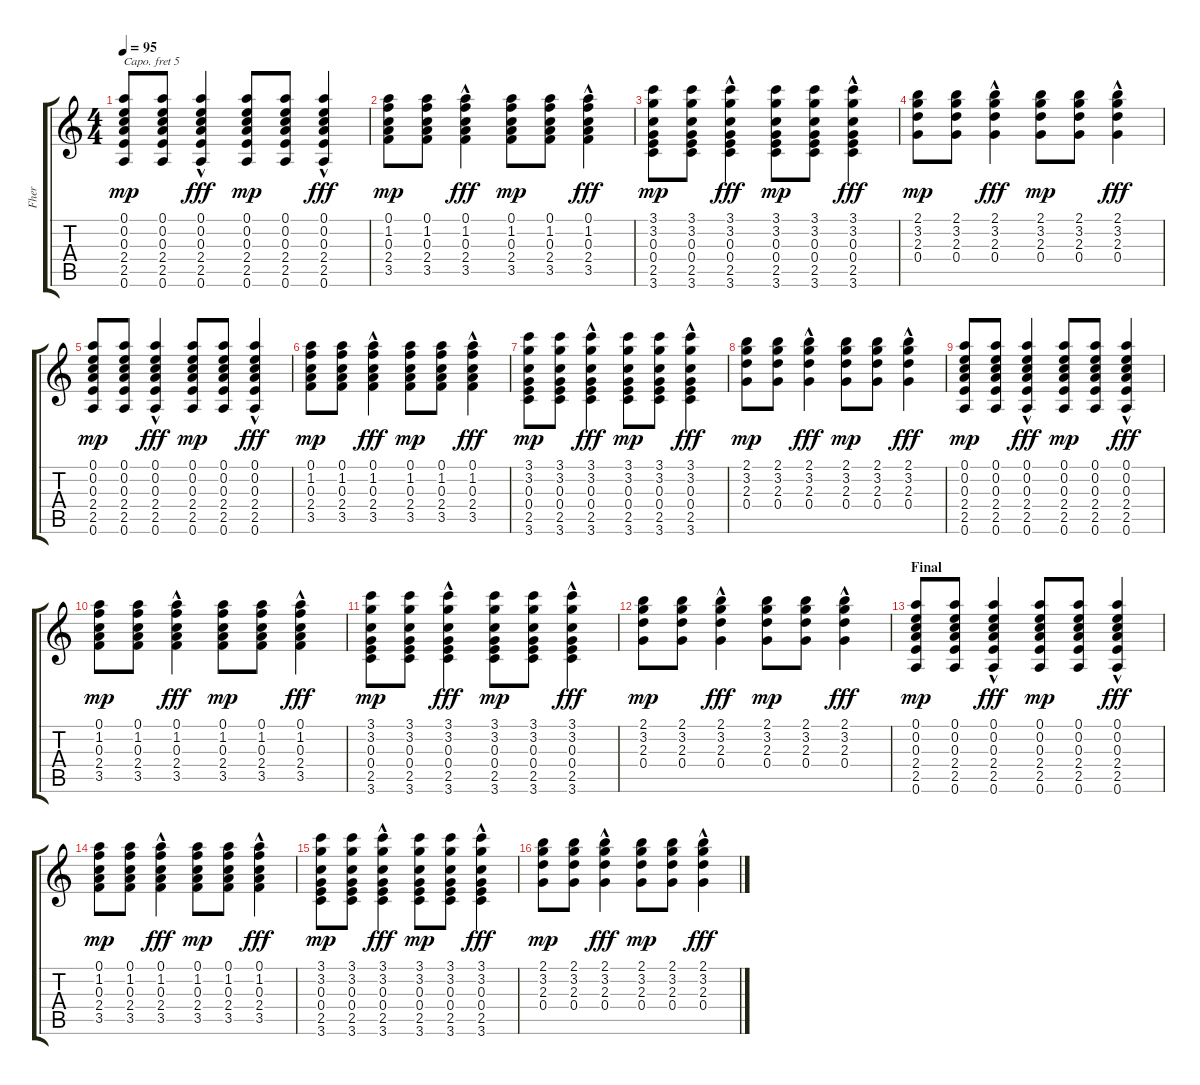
\track ("Fher" "Fher") {instrument electricguitarjazz}
\staff {score tabs}
\capo 5
\tuning (E4 B3 G3 D3 A2 E2) {hide}
\ts (4 4)
\tempo 95
\clef g2
\ks c
(0.1 0.2 0.3 2.4 2.5 0.6).8{dy mp} (0.1 0.2 0.3 2.4 2.5 0.6).8 (0.1{hac} 0.2{hac} 0.3{hac} 2.4{hac} 2.5{hac} 0.6{hac}).4{dy fff} (0.1 0.2 0.3 2.4 2.5 0.6).8{dy mp} (0.1 0.2 0.3 2.4 2.5 0.6).8 (0.1{hac} 0.2{hac} 0.3{hac} 2.4{hac} 2.5{hac} 0.6{hac}).4{dy fff} |
(0.1 1.2 0.3 2.4 3.5).8{dy mp} (0.1 1.2 0.3 2.4 3.5).8 (0.1{hac} 1.2{hac} 0.3{hac} 2.4{hac} 3.5{hac}).4{dy fff} (0.1 1.2 0.3 2.4 3.5).8{dy mp} (0.1 1.2 0.3 2.4 3.5).8 (0.1{hac} 1.2{hac} 0.3{hac} 2.4{hac} 3.5{hac}).4{dy fff} |
(3.1 3.2 0.3 0.4 2.5 3.6).8{dy mp} (3.1 3.2 0.3 0.4 2.5 3.6).8 (3.1{hac} 3.2{hac} 0.3{hac} 0.4{hac} 2.5{hac} 3.6{hac}).4{dy fff} (3.1 3.2 0.3 0.4 2.5 3.6).8{dy mp} (3.1 3.2 0.3 0.4 2.5 3.6).8 (3.1{hac} 3.2{hac} 0.3{hac} 0.4{hac} 2.5{hac} 3.6{hac}).4{dy fff} |
(2.1 3.2 2.3 0.4).8{dy mp} (2.1 3.2 2.3 0.4).8 (2.1{hac} 3.2{hac} 2.3{hac} 0.4{hac}).4{dy fff} (2.1 3.2 2.3 0.4).8{dy mp} (2.1 3.2 2.3 0.4).8 (2.1{hac} 3.2{hac} 2.3{hac} 0.4{hac}).4{dy fff} |
(0.1 0.2 0.3 2.4 2.5 0.6).8{dy mp} (0.1 0.2 0.3 2.4 2.5 0.6).8 (0.1{hac} 0.2{hac} 0.3{hac} 2.4{hac} 2.5{hac} 0.6{hac}).4{dy fff} (0.1 0.2 0.3 2.4 2.5 0.6).8{dy mp} (0.1 0.2 0.3 2.4 2.5 0.6).8 (0.1{hac} 0.2{hac} 0.3{hac} 2.4{hac} 2.5{hac} 0.6{hac}).4{dy fff} |
(0.1 1.2 0.3 2.4 3.5).8{dy mp} (0.1 1.2 0.3 2.4 3.5).8 (0.1{hac} 1.2{hac} 0.3{hac} 2.4{hac} 3.5{hac}).4{dy fff} (0.1 1.2 0.3 2.4 3.5).8{dy mp} (0.1 1.2 0.3 2.4 3.5).8 (0.1{hac} 1.2{hac} 0.3{hac} 2.4{hac} 3.5{hac}).4{dy fff} |
(3.1 3.2 0.3 0.4 2.5 3.6).8{dy mp} (3.1 3.2 0.3 0.4 2.5 3.6).8 (3.1{hac} 3.2{hac} 0.3{hac} 0.4{hac} 2.5{hac} 3.6{hac}).4{dy fff} (3.1 3.2 0.3 0.4 2.5 3.6).8{dy mp} (3.1 3.2 0.3 0.4 2.5 3.6).8 (3.1{hac} 3.2{hac} 0.3{hac} 0.4{hac} 2.5{hac} 3.6{hac}).4{dy fff} |
(2.1 3.2 2.3 0.4).8{dy mp} (2.1 3.2 2.3 0.4).8 (2.1{hac} 3.2{hac} 2.3{hac} 0.4{hac}).4{dy fff} (2.1 3.2 2.3 0.4).8{dy mp} (2.1 3.2 2.3 0.4).8 (2.1{hac} 3.2{hac} 2.3{hac} 0.4{hac}).4{dy fff} |
(0.1 0.2 0.3 2.4 2.5 0.6).8{dy mp} (0.1 0.2 0.3 2.4 2.5 0.6).8 (0.1{hac} 0.2{hac} 0.3{hac} 2.4{hac} 2.5{hac} 0.6{hac}).4{dy fff} (0.1 0.2 0.3 2.4 2.5 0.6).8{dy mp} (0.1 0.2 0.3 2.4 2.5 0.6).8 (0.1{hac} 0.2{hac} 0.3{hac} 2.4{hac} 2.5{hac} 0.6{hac}).4{dy fff} |
(0.1 1.2 0.3 2.4 3.5).8{dy mp} (0.1 1.2 0.3 2.4 3.5).8 (0.1{hac} 1.2{hac} 0.3{hac} 2.4{hac} 3.5{hac}).4{dy fff} (0.1 1.2 0.3 2.4 3.5).8{dy mp} (0.1 1.2 0.3 2.4 3.5).8 (0.1{hac} 1.2{hac} 0.3{hac} 2.4{hac} 3.5{hac}).4{dy fff} |
(3.1 3.2 0.3 0.4 2.5 3.6).8{dy mp} (3.1 3.2 0.3 0.4 2.5 3.6).8 (3.1{hac} 3.2{hac} 0.3{hac} 0.4{hac} 2.5{hac} 3.6{hac}).4{dy fff} (3.1 3.2 0.3 0.4 2.5 3.6).8{dy mp} (3.1 3.2 0.3 0.4 2.5 3.6).8 (3.1{hac} 3.2{hac} 0.3{hac} 0.4{hac} 2.5{hac} 3.6{hac}).4{dy fff} |
(2.1 3.2 2.3 0.4).8{dy mp} (2.1 3.2 2.3 0.4).8 (2.1{hac} 3.2{hac} 2.3{hac} 0.4{hac}).4{dy fff} (2.1 3.2 2.3 0.4).8{dy mp} (2.1 3.2 2.3 0.4).8 (2.1{hac} 3.2{hac} 2.3{hac} 0.4{hac}).4{dy fff} |
\section ("" "Final")
(0.1 0.2 0.3 2.4 2.5 0.6).8{dy mp} (0.1 0.2 0.3 2.4 2.5 0.6).8 (0.1{hac} 0.2{hac} 0.3{hac} 2.4{hac} 2.5{hac} 0.6{hac}).4{dy fff} (0.1 0.2 0.3 2.4 2.5 0.6).8{dy mp} (0.1 0.2 0.3 2.4 2.5 0.6).8 (0.1{hac} 0.2{hac} 0.3{hac} 2.4{hac} 2.5{hac} 0.6{hac}).4{dy fff} |
(0.1 1.2 0.3 2.4 3.5).8{dy mp} (0.1 1.2 0.3 2.4 3.5).8 (0.1{hac} 1.2{hac} 0.3{hac} 2.4{hac} 3.5{hac}).4{dy fff} (0.1 1.2 0.3 2.4 3.5).8{dy mp} (0.1 1.2 0.3 2.4 3.5).8 (0.1{hac} 1.2{hac} 0.3{hac} 2.4{hac} 3.5{hac}).4{dy fff} |
(3.1 3.2 0.3 0.4 2.5 3.6).8{dy mp} (3.1 3.2 0.3 0.4 2.5 3.6).8 (3.1{hac} 3.2{hac} 0.3{hac} 0.4{hac} 2.5{hac} 3.6{hac}).4{dy fff} (3.1 3.2 0.3 0.4 2.5 3.6).8{dy mp} (3.1 3.2 0.3 0.4 2.5 3.6).8 (3.1{hac} 3.2{hac} 0.3{hac} 0.4{hac} 2.5{hac} 3.6{hac}).4{dy fff} |
(2.1 3.2 2.3 0.4).8{dy mp} (2.1 3.2 2.3 0.4).8 (2.1{hac} 3.2{hac} 2.3{hac} 0.4{hac}).4{dy fff} (2.1 3.2 2.3 0.4).8{dy mp} (2.1 3.2 2.3 0.4).8 (2.1{hac} 3.2{hac} 2.3{hac} 0.4{hac}).4{dy fff}
